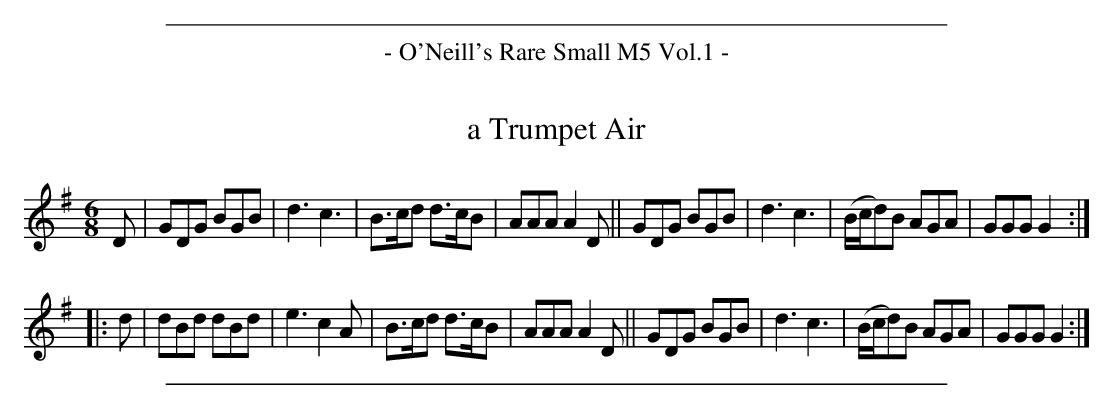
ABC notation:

X:1
T: a Trumpet Air
M: 6/8
L: 1/8
K: G
D |\
GDG BGB | d3 c3 | B>cd d>cB | AAA A2D ||\
GDG BGB | d3 c3 | (B/c/d)B AGA | GGG G2 :|
|: d |\
dBd dBd | e3 c2A | B>cd d>cB | AAA A2D ||\
GDG BGB | d3 c3 | (B/c/d)B AGA | GGG G2 :|
